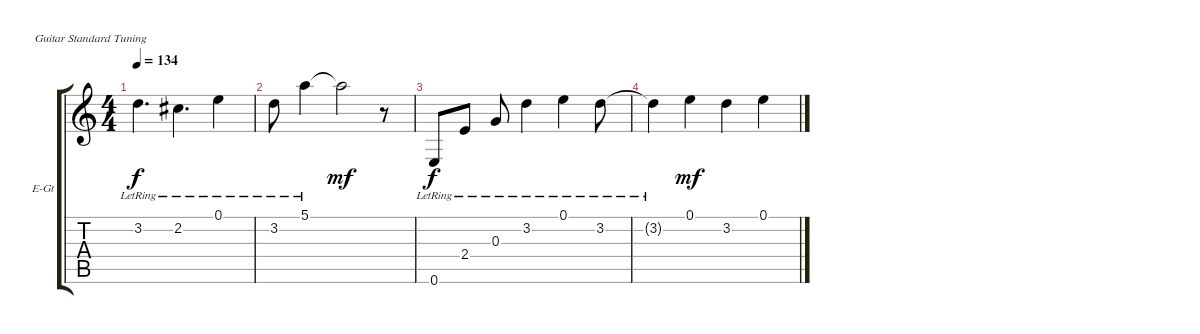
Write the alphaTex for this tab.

\defaultSystemsLayout 4
\bracketExtendMode groupsimilarinstruments
\firstSystemTrackNameOrientation horizontal
\otherSystemsTrackNameOrientation horizontal
\track ("Гитара 2" "E-Gt") {instrument overdrivenguitar}
\staff {score tabs}
\tuning (E4 B3 G3 D3 A2 E2)
\ts (4 4)
\tempo 134
\clef g2
\ks c
3.2{lr}.4{d dy f} 2.2{lr}.4{d} 0.1{lr}.4 |
3.2{lr}.8 5.1{lr}.4 5.1{t}.2{dy mf} r.8 |
0.6{lr}.8{dy f} 2.4{lr}.8 0.3{lr}.8 3.2{lr}.4 0.1{lr}.4 3.2{lr}.8 |
3.2{lr t}.4 0.1.4{dy mf} 3.2.4 0.1.4
